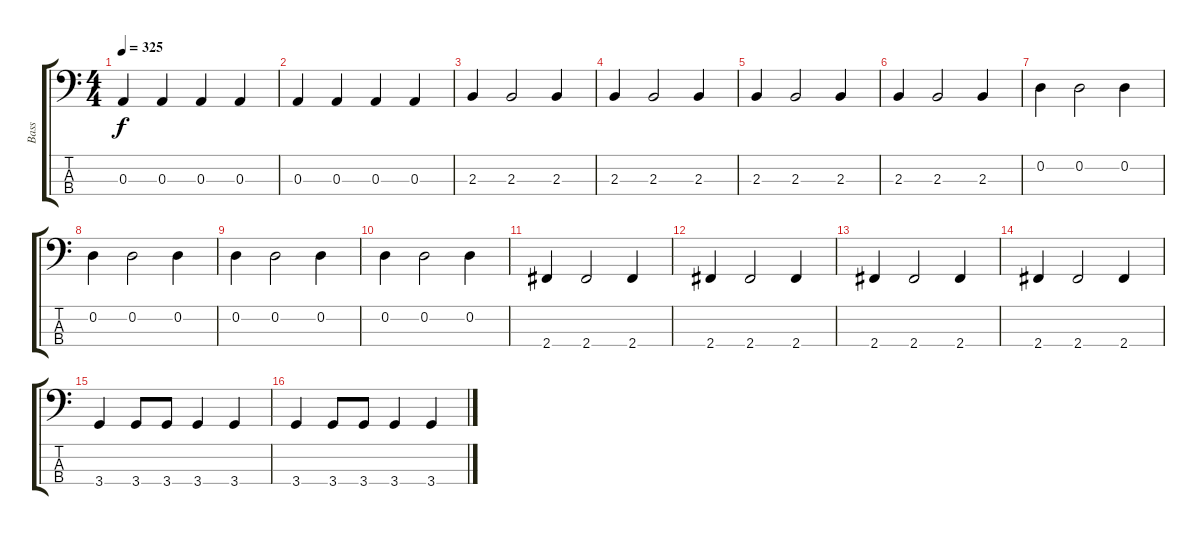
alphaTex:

\track ("Bass" "Bass") {instrument electricbasspick}
\staff {score tabs}
\tuning (G2 D2 A1 E1) {hide}
\ts (4 4)
\tempo 325
\clef f4
\ks c
0.3.4{dy f} 0.3.4 0.3.4 0.3.4 |
0.3.4 0.3.4 0.3.4 0.3.4 |
2.3.4 2.3.2 2.3.4 |
2.3.4 2.3.2 2.3.4 |
2.3.4 2.3.2 2.3.4 |
2.3.4 2.3.2 2.3.4 |
0.2.4 0.2.2 0.2.4 |
0.2.4 0.2.2 0.2.4 |
0.2.4 0.2.2 0.2.4 |
0.2.4 0.2.2 0.2.4 |
2.4.4 2.4.2 2.4.4 |
2.4.4 2.4.2 2.4.4 |
2.4.4 2.4.2 2.4.4 |
2.4.4 2.4.2 2.4.4 |
3.4.4 3.4.8 3.4.8 3.4.4 3.4.4 |
3.4.4 3.4.8 3.4.8 3.4.4 3.4.4
